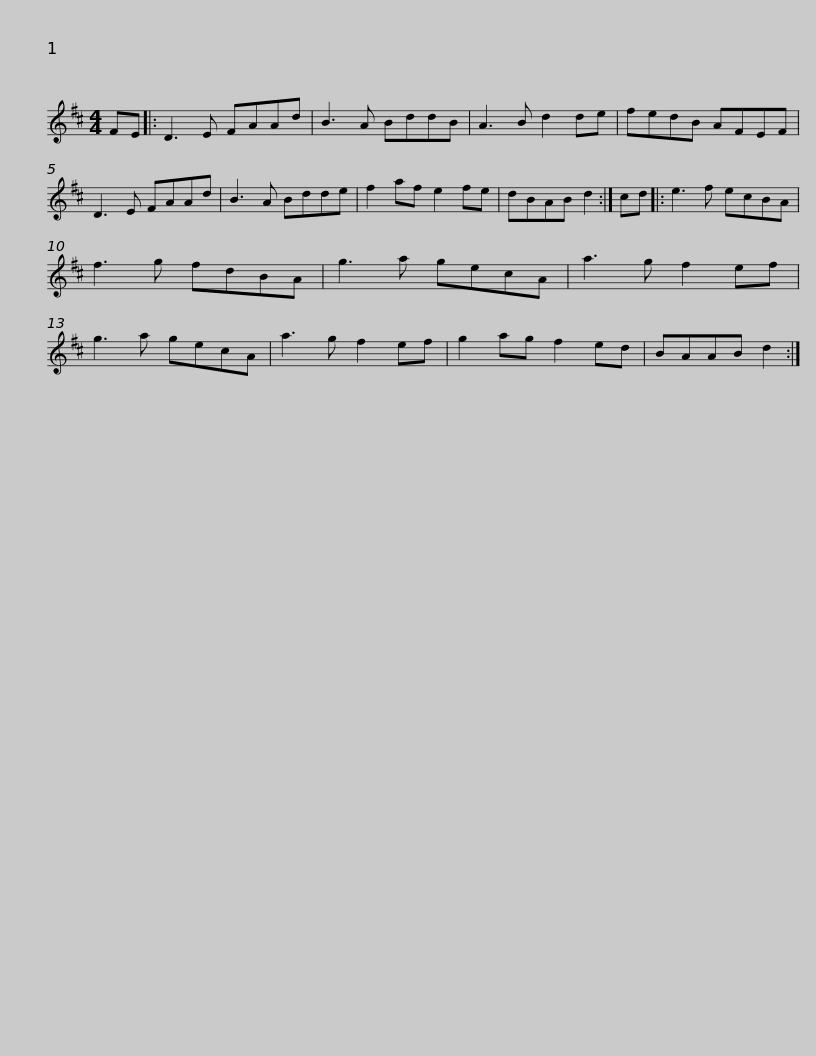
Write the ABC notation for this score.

X:1
L:1/8
M:4/4
I:linebreak $
K:D
V:1 treble
V:1
 FE |: D3 E FAAd | B3 A BddB | A3 B d2 de | fedB AFEF | %5
 D3 E FAAd |$ B3 A Bdde | f2 af e2 fe | dBAB d2 :| cd |: %10
 e3 f ecBA | f3 g fdBA | g3 a gecA |$ a3 g f2 ef | g3 a gecA | %15
 a3 g f2 ef | g2 ag f2 ed | BAAB d2 :| %18
